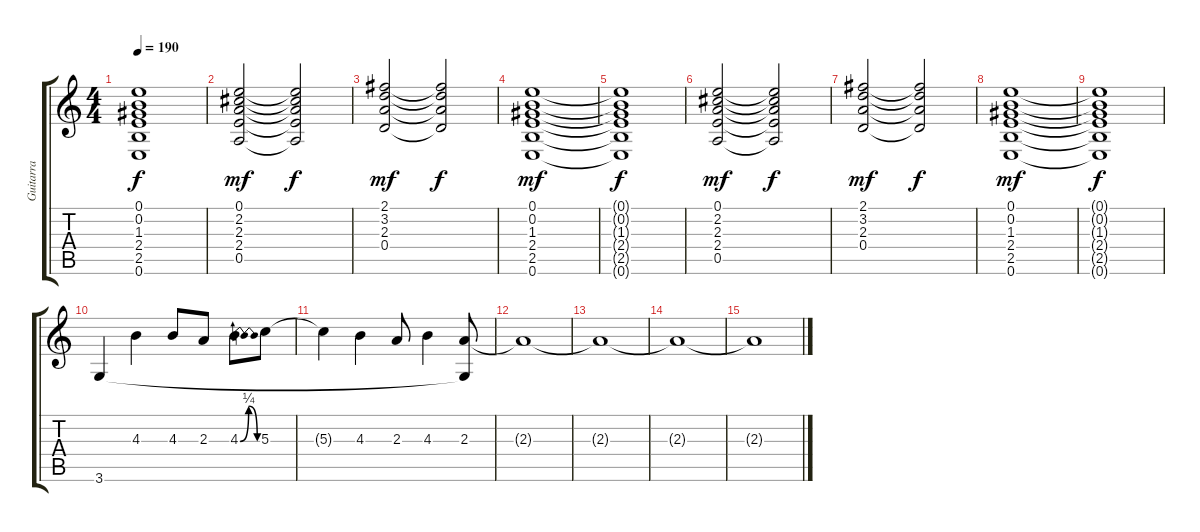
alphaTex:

\track ("Guitarra" "Guitarra") {instrument overdrivenguitar}
\staff {score tabs}
\tuning (E4 B3 G3 D3 A2 E2) {hide}
\ts (4 4)
\tempo 190
\clef g2
\ks c
(0.1{t} 0.2{t} 1.3{t} 2.4{t} 2.5{t} 0.6{t}).1{dy f} |
(0.1 2.2 2.3 2.4 0.5).2{dy mf} (0.1{t} 2.2{t} 2.3{t} 2.4{t} 0.5{t}).2{dy f} |
(2.1 3.2 2.3 0.4).2{dy mf} (2.1{t} 3.2{t} 2.3{t} 0.4{t}).2{dy f} |
(0.1 0.2 1.3 2.4 2.5 0.6).1{dy mf} |
(0.1{t} 0.2{t} 1.3{t} 2.4{t} 2.5{t} 0.6{t}).1{dy f} |
(0.1 2.2 2.3 2.4 0.5).2{dy mf} (0.1{t} 2.2{t} 2.3{t} 2.4{t} 0.5{t}).2{dy f} |
(2.1 3.2 2.3 0.4).2{dy mf} (2.1{t} 3.2{t} 2.3{t} 0.4{t}).2{dy f} |
(0.1 0.2 1.3 2.4 2.5 0.6).1{dy mf} |
(0.1{t} 0.2{t} 1.3{t} 2.4{t} 2.5{t} 0.6{t}).1{dy f} |
3.6.4{volume 13} 4.3.4 4.3.8 2.3.8 4.3{be (bendrelease 0 0 30 1 30 1 60 0)}.8 5.3.8 |
5.3{t}.4 4.3.4 2.3.8 4.3.4 (2.3 3.6{t}).8 |
2.3{t}.1 |
2.3{t}.1 |
2.3{t}.1 |
2.3{t}.1
